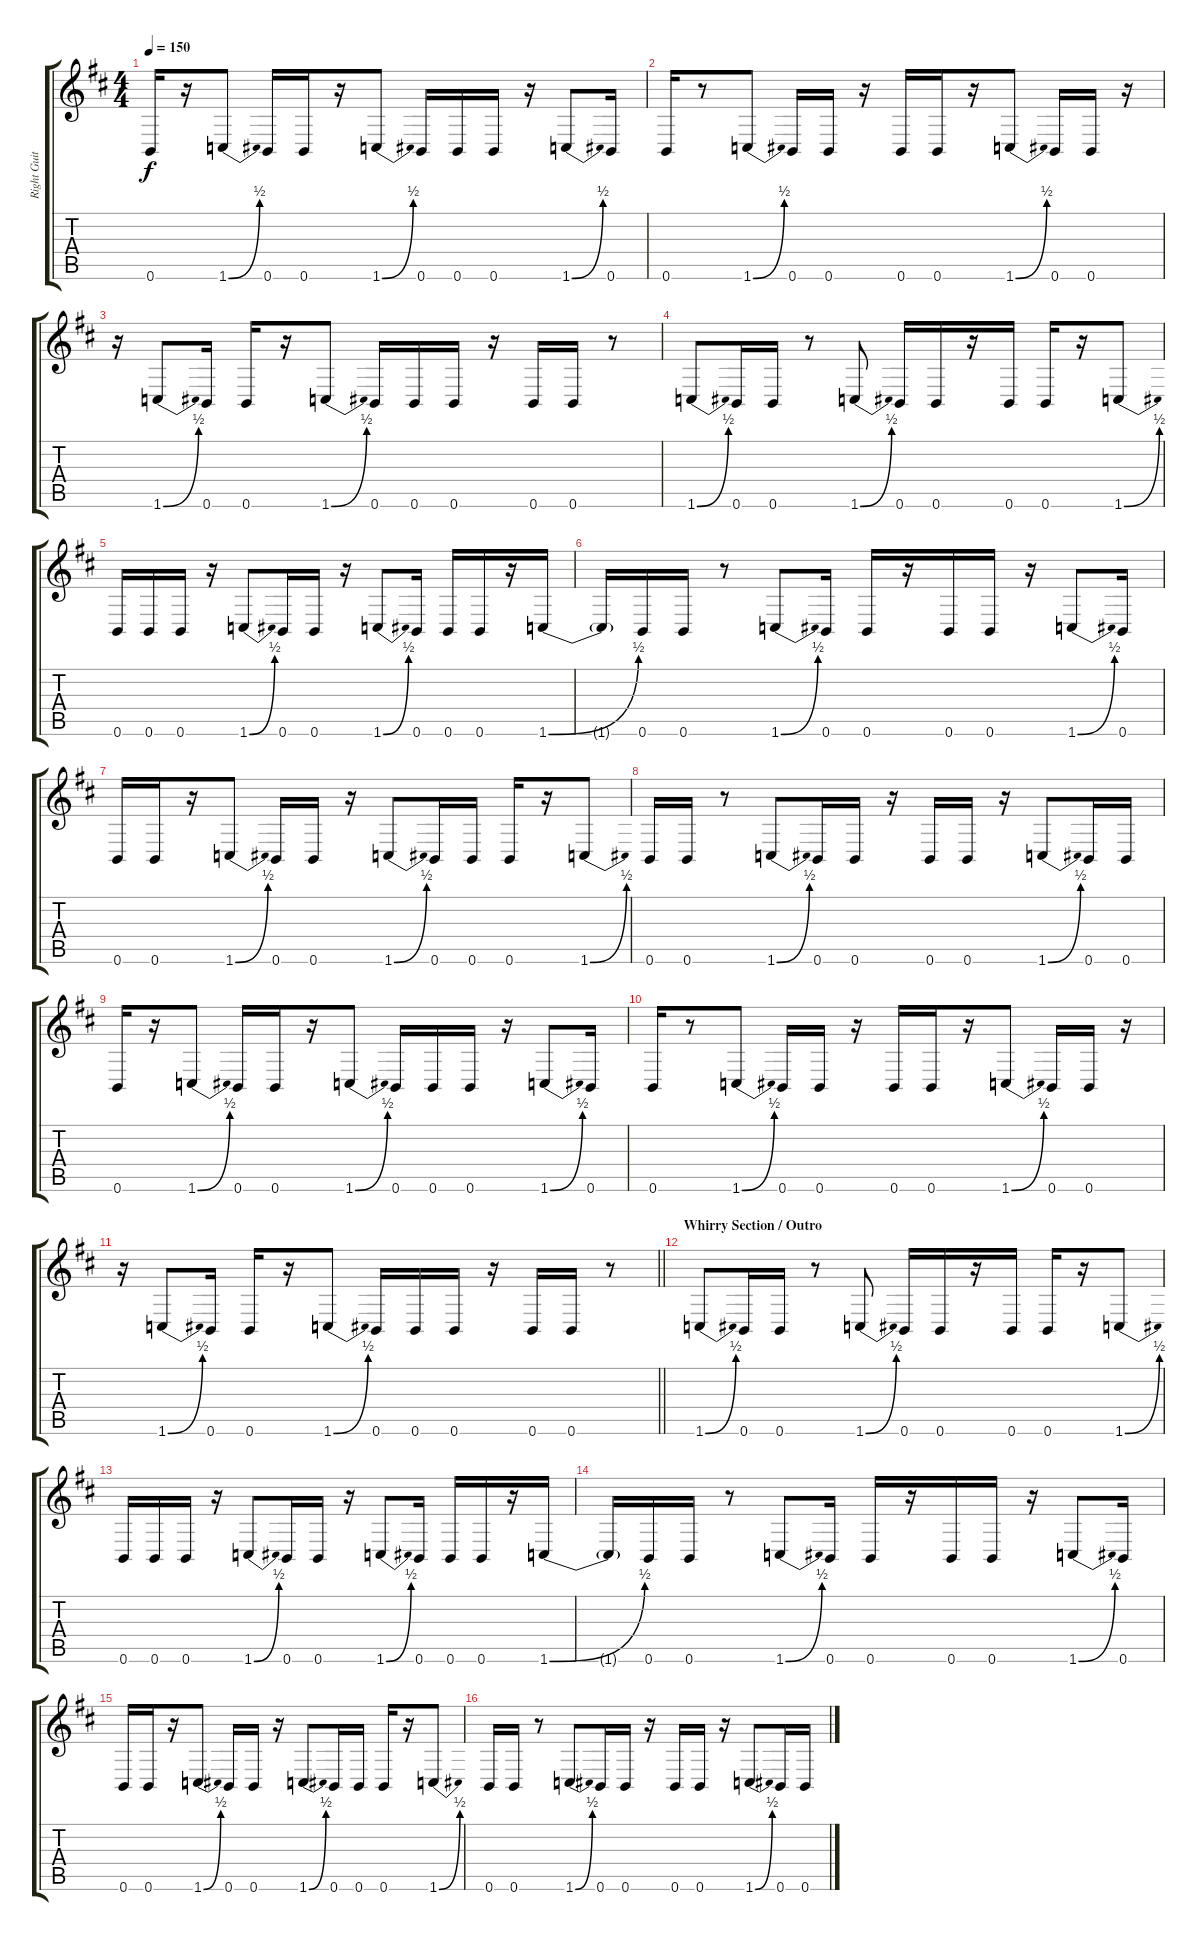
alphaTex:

\track ("Right Guitar" "Right Guit") {instrument distortionguitar}
\staff {score tabs}
\tuning (Db4 Ab3 E3 B2 Gb2 B1) {hide}
\ts (4 4)
\tempo 150
\clef g2
\ks d
0.6.16{dy f} r.16 1.6{be (bend 0 0 60 2)}.8 0.6.16 0.6.16 r.16 1.6{be (bend 0 0 60 2)}.8 0.6.16 0.6.16 0.6.16 r.16 1.6{be (bend 0 0 60 2)}.8 0.6.16 |
0.6.16 r.8 1.6{be (bend 0 0 60 2)}.8 0.6.16 0.6.16 r.16 0.6.16 0.6.16 r.16 1.6{be (bend 0 0 60 2)}.8 0.6.16 0.6.16 r.16 |
r.16 1.6{be (bend 0 0 60 2)}.8 0.6.16 0.6.16 r.16 1.6{be (bend 0 0 60 2)}.8 0.6.16 0.6.16 0.6.16 r.16 0.6.16 0.6.16 r.8 |
1.6{be (bend 0 0 60 2)}.8 0.6.16 0.6.16 r.8 1.6{be (bend 0 0 60 2)}.8 0.6.16 0.6.16 r.16 0.6.16 0.6.16 r.16 1.6{be (bend 0 0 60 2)}.8 |
0.6.16 0.6.16 0.6.16 r.16 1.6{be (bend 0 0 60 2)}.8 0.6.16 0.6.16 r.16 1.6{be (bend 0 0 60 2)}.8 0.6.16 0.6.16 0.6.16 r.16 1.6{be (bend 0 0 60 2)}.16 |
1.6{t}.16 0.6.16 0.6.16 r.8 1.6{be (bend 0 0 60 2)}.8 0.6.16 0.6.16 r.16 0.6.16 0.6.16 r.16 1.6{be (bend 0 0 60 2)}.8 0.6.16 |
0.6.16 0.6.16 r.16 1.6{be (bend 0 0 60 2)}.8 0.6.16 0.6.16 r.16 1.6{be (bend 0 0 60 2)}.8 0.6.16 0.6.16 0.6.16 r.16 1.6{be (bend 0 0 60 2)}.8 |
0.6.16 0.6.16 r.8 1.6{be (bend 0 0 60 2)}.8 0.6.16 0.6.16 r.16 0.6.16 0.6.16 r.16 1.6{be (bend 0 0 60 2)}.8 0.6.16 0.6.16 |
0.6.16 r.16 1.6{be (bend 0 0 60 2)}.8 0.6.16 0.6.16 r.16 1.6{be (bend 0 0 60 2)}.8 0.6.16 0.6.16 0.6.16 r.16 1.6{be (bend 0 0 60 2)}.8 0.6.16 |
0.6.16 r.8 1.6{be (bend 0 0 60 2)}.8 0.6.16 0.6.16 r.16 0.6.16 0.6.16 r.16 1.6{be (bend 0 0 60 2)}.8 0.6.16 0.6.16 r.16 |
\barLineRight lightlight
r.16 1.6{be (bend 0 0 60 2)}.8 0.6.16 0.6.16 r.16 1.6{be (bend 0 0 60 2)}.8 0.6.16 0.6.16 0.6.16 r.16 0.6.16 0.6.16 r.8 |
\section ("" "Whirry Section / Outro")
1.6{be (bend 0 0 60 2)}.8 0.6.16 0.6.16 r.8 1.6{be (bend 0 0 60 2)}.8 0.6.16 0.6.16 r.16 0.6.16 0.6.16 r.16 1.6{be (bend 0 0 60 2)}.8 |
0.6.16 0.6.16 0.6.16 r.16 1.6{be (bend 0 0 60 2)}.8 0.6.16 0.6.16 r.16 1.6{be (bend 0 0 60 2)}.8 0.6.16 0.6.16 0.6.16 r.16 1.6{be (bend 0 0 60 2)}.16 |
1.6{t}.16 0.6.16 0.6.16 r.8 1.6{be (bend 0 0 60 2)}.8 0.6.16 0.6.16 r.16 0.6.16 0.6.16 r.16 1.6{be (bend 0 0 60 2)}.8 0.6.16 |
0.6.16 0.6.16 r.16 1.6{be (bend 0 0 60 2)}.8 0.6.16 0.6.16 r.16 1.6{be (bend 0 0 60 2)}.8 0.6.16 0.6.16 0.6.16 r.16 1.6{be (bend 0 0 60 2)}.8 |
0.6.16 0.6.16 r.8 1.6{be (bend 0 0 60 2)}.8 0.6.16 0.6.16 r.16 0.6.16 0.6.16 r.16 1.6{be (bend 0 0 60 2)}.8 0.6.16 0.6.16
